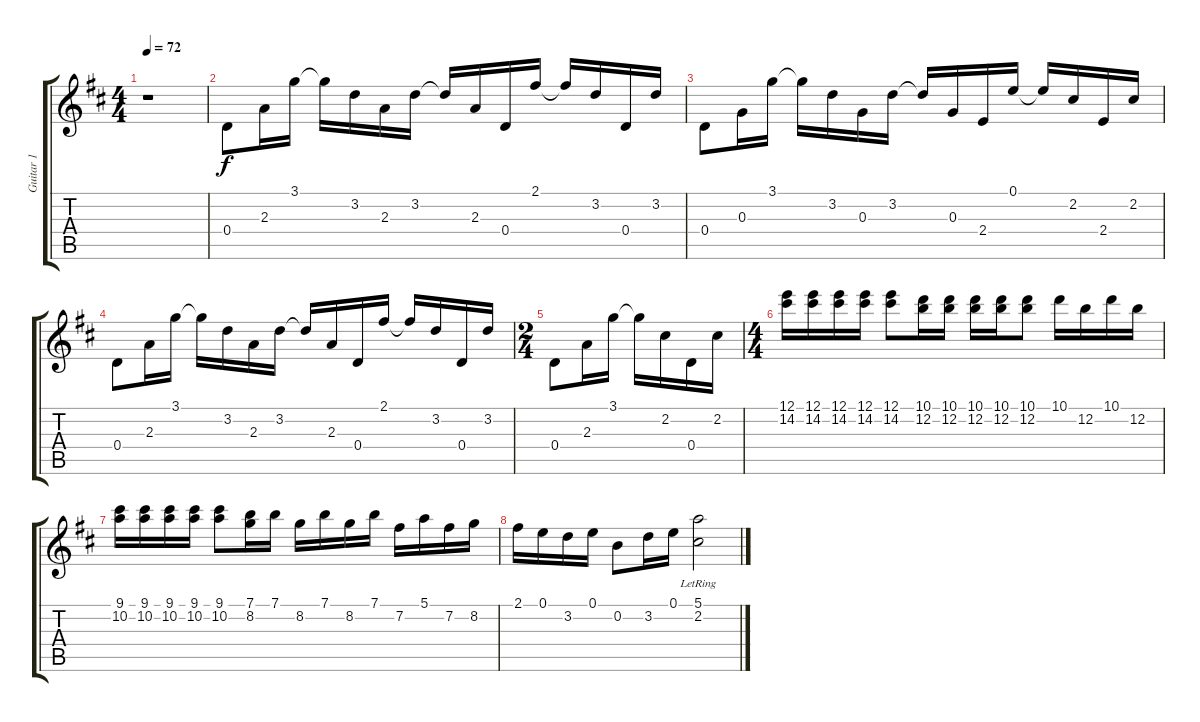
\track ("Guitar 1" "Guitar 1") {instrument acousticguitarsteel}
\staff {score tabs}
\tuning (E4 B3 G3 D3 A2 E2) {hide}
\ts (4 4)
\tempo 72
\clef g2
\ks d
r.1{dy f} |
0.4.8 2.3.16 3.1.16 3.1{t}.16 3.2.16 2.3.16 3.2.16 3.2{t}.16 2.3.16 0.4.16 2.1.16 2.1{t}.16 3.2.16 0.4.16 3.2.16 |
0.4.8 0.3.16 3.1.16 3.1{t}.16 3.2.16 0.3.16 3.2.16 3.2{t}.16 0.3.16 2.4.16 0.1.16 0.1{t}.16 2.2.16 2.4.16 2.2.16 |
0.4.8 2.3.16 3.1.16 3.1{t}.16 3.2.16 2.3.16 3.2.16 3.2{t}.16 2.3.16 0.4.16 2.1.16 2.1{t}.16 3.2.16 0.4.16 3.2.16 |
\ts (2 4)
0.4.8 2.3.16 3.1.16 3.1{t}.16 2.2.16 0.4.16 2.2.16 |
\ts (4 4)
(12.1 14.2).16 (12.1 14.2).16 (12.1 14.2).16 (12.1 14.2).16 (12.1 14.2).8 (10.1 12.2).16 (10.1 12.2).16 (10.1 12.2).16 (10.1 12.2).16 (10.1 12.2).8 10.1.16 12.2.16 10.1.16 12.2.16 |
(9.1 10.2).16 (9.1 10.2).16 (9.1 10.2).16 (9.1 10.2).16 (9.1 10.2).8 (7.1 8.2).16 7.1.16 8.2.16 7.1.16 8.2.16 7.1.16 7.2.16 5.1.16 7.2.16 8.2.16 |
2.1.16 0.1.16 3.2.16 0.1.16 0.2.8 3.2.16 0.1.16 (5.1 2.2{lr}).2
